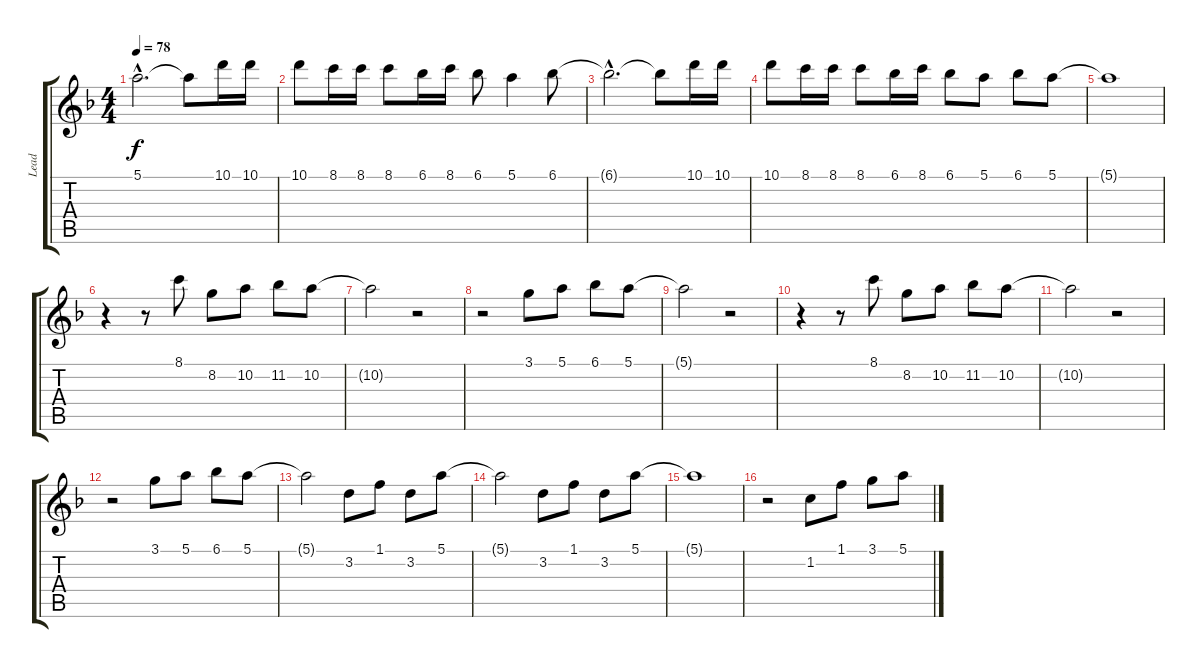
\track ("Lead" "Lead") {instrument electricguitarmuted}
\staff {score tabs}
\tuning (E4 B3 G3 D3 A2 E2) {hide}
\ts (4 4)
\tempo 78
\clef g2
\ks dminor
5.1{hac t}.2{d dy f} 5.1{t}.8 10.1.16 10.1.16 |
10.1.8 8.1.16 8.1.16 8.1.8 6.1.16 8.1.16 6.1.8 5.1.4 6.1.8 |
6.1{hac t}.2{d} 6.1{t}.8 10.1.16 10.1.16 |
10.1.8 8.1.16 8.1.16 8.1.8 6.1.16 8.1.16 6.1.8 5.1.8 6.1.8 5.1.8 |
5.1{t}.1 |
r.4 r.8 8.1.8 8.2.8 10.2.8 11.2.8 10.2.8 |
10.2{t}.2 r.2 |
r.2 3.1.8 5.1.8 6.1.8 5.1.8 |
5.1{t}.2 r.2 |
r.4 r.8 8.1.8 8.2.8 10.2.8 11.2.8 10.2.8 |
10.2{t}.2 r.2 |
r.2 3.1.8 5.1.8 6.1.8 5.1.8 |
5.1{t}.2 3.2.8{volume 12 instrument electricguitarmuted} 1.1.8 3.2.8 5.1.8 |
5.1{t}.2 3.2.8 1.1.8 3.2.8 5.1.8 |
5.1{t}.1 |
r.2 1.2.8{volume 12 instrument distortionguitar} 1.1.8 3.1.8 5.1.8
